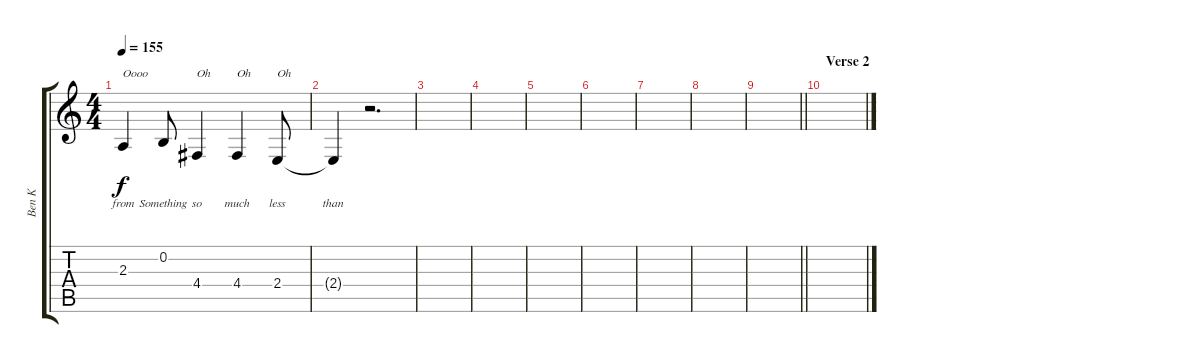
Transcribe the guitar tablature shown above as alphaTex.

\track ("Ben K" "Ben K") {instrument violin}
\staff {score tabs}
\tuning (E4 B3 G3 D3 A2 E2) {hide}
\ts (4 4)
\tempo 155
\clef g2
\ks c
2.3.4{txt "Oooo" lyrics (0 "from") lyrics (1 "") lyrics (2 "") lyrics (3 "") lyrics (4 "") dy f} 0.2.8{lyrics (0 "Something") lyrics (1 "") lyrics (2 "") lyrics (3 "") lyrics (4 "")} 4.4.4{txt "Oh" lyrics (0 "so") lyrics (1 "") lyrics (2 "") lyrics (3 "") lyrics (4 "")} 4.4.4{txt "Oh" lyrics (0 "much") lyrics (1 "") lyrics (2 "") lyrics (3 "") lyrics (4 "")} 2.4.8{txt "Oh" lyrics (0 "less") lyrics (1 "") lyrics (2 "") lyrics (3 "") lyrics (4 "")} |
2.4{t}.4{lyrics (0 "than") lyrics (1 "") lyrics (2 "") lyrics (3 "") lyrics (4 "")} r.2{d} |
|
|
|
|
|
|
\barLineRight lightlight
|
\section ("" "Verse 2")
